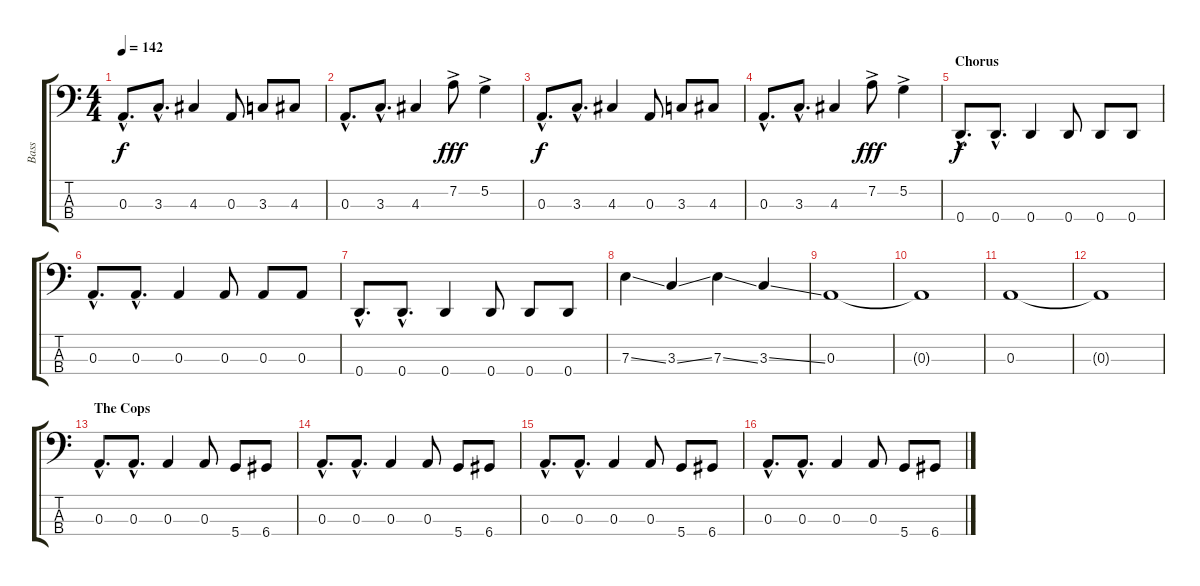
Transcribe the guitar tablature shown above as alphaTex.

\track ("Bass" "Bass") {instrument electricbassfinger}
\staff {score tabs}
\tuning (G2 D2 A1 D1) {hide}
\ts (4 4)
\tempo 142
\clef f4
\ks c
0.3{hac}.8{d dy f instrument slapbass1} 3.3{hac}.8{d} 4.3.4 0.3.8 3.3.8 4.3.8 |
0.3{hac}.8{d} 3.3{hac}.8{d} 4.3.4 7.2{ac}.8{dy fff} 5.2{ac}.4 |
0.3{hac}.8{d dy f instrument slapbass1} 3.3{hac}.8{d} 4.3.4 0.3.8 3.3.8 4.3.8 |
0.3{hac}.8{d} 3.3{hac}.8{d} 4.3.4 7.2{ac}.8{dy fff} 5.2{ac}.4 |
\section ("" "Chorus")
0.4{hac}.8{d dy f instrument electricbassfinger} 0.4{hac}.8{d} 0.4.4 0.4.8 0.4.8 0.4.8 |
0.3{hac}.8{d} 0.3{hac}.8{d} 0.3.4 0.3.8 0.3.8 0.3.8 |
0.4{hac}.8{d} 0.4{hac}.8{d} 0.4.4 0.4.8 0.4.8 0.4.8 |
7.3{ss}.4 3.3{ss}.4 7.3{ss}.4 3.3{ss}.4 |
0.3.1 |
0.3{t}.1 |
0.3.1 |
0.3{t}.1 |
\section ("" "The Cops")
0.3{hac}.8{d} 0.3{hac}.8{d} 0.3.4 0.3.8 5.4.8 6.4.8 |
0.3{hac}.8{d} 0.3{hac}.8{d} 0.3.4 0.3.8 5.4.8 6.4.8 |
0.3{hac}.8{d} 0.3{hac}.8{d} 0.3.4 0.3.8 5.4.8 6.4.8 |
0.3{hac}.8{d} 0.3{hac}.8{d} 0.3.4 0.3.8 5.4.8 6.4.8
